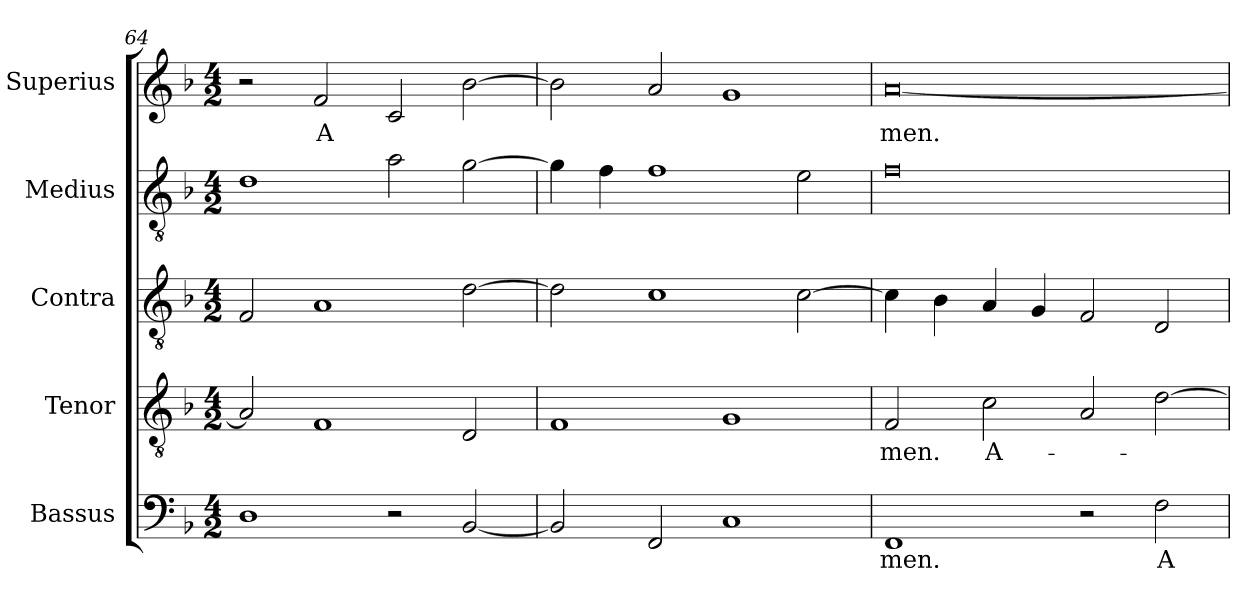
**kern	**text	**kern	**text	**kern	**kern	**kern	**text
*part5	*part5	*part4	*part4	*part3	*part2	*part1	*part1
*staff5	*staff5	*staff4	*staff4	*staff3	*staff2	*staff1	*staff1
*I"Bassus	*	*I"Tenor	*	*I"Contra	*I"Medius	*I"Superius	*
*clefF4	*	*clefGv2	*	*clefGv2	*clefGv2	*clefG2	*
*k[b-]	*	*k[b-]	*	*k[b-]	*k[b-]	*k[b-]	*
*F:	*	*F:	*	*F:	*F:	*F:	*
*M4/2	*	*M4/2	*	*M4/2	*M4/2	*M4/2	*
=64	=64	=64	=64	=64	=64	=64	=64
1D	.	2A/]	.	2F/	1d	2r	.
!	!	!	!	!	!	!	!LO:LY:b:cj
.	.	1F	.	1A	.	2f/	A
2r	.	.	.	.	2a\	2c/	.
[<2BB-/	.	2D/	.	[>2d\	[>2g\	[>2b-\	.
=65	=65	=65	=65	=65	=65	=65	=65
2BB-/]	.	1F	.	2d\]	4g\]	2b-\]	.
.	.	.	.	.	4f\	.	.
2FF/	.	.	.	1c	1f	2a/	.
1C	.	1G	.	.	.	1g	.
.	.	.	.	[>2c\	2e\	.	.
=66	=66	=66	=66	=66	=66	=66	=66
!	!LO:LY:b:cj	!	!LO:LY:b:cj	!	!	!	!LO:LY:b
1FF	-men.	2F/	-men.	4c\]	0f	[<0a	men.
.	.	.	.	4B-\	.	.	.
!	!	!	!LO:LY:b:cj	!	!	!	!
.	.	2c\	A-	4A/	.	.	.
.	.	.	.	4G/	.	.	.
2r	.	2A/	.	2F/	.	.	.
!	!LO:LY:b:cj	!	!	!	!	!	!
2F\	A	[>2d\	.	2D/	.	.	.
=	=	=	=	=	=	=	=
*-	*-	*-	*-	*-	*-	*-	*-
